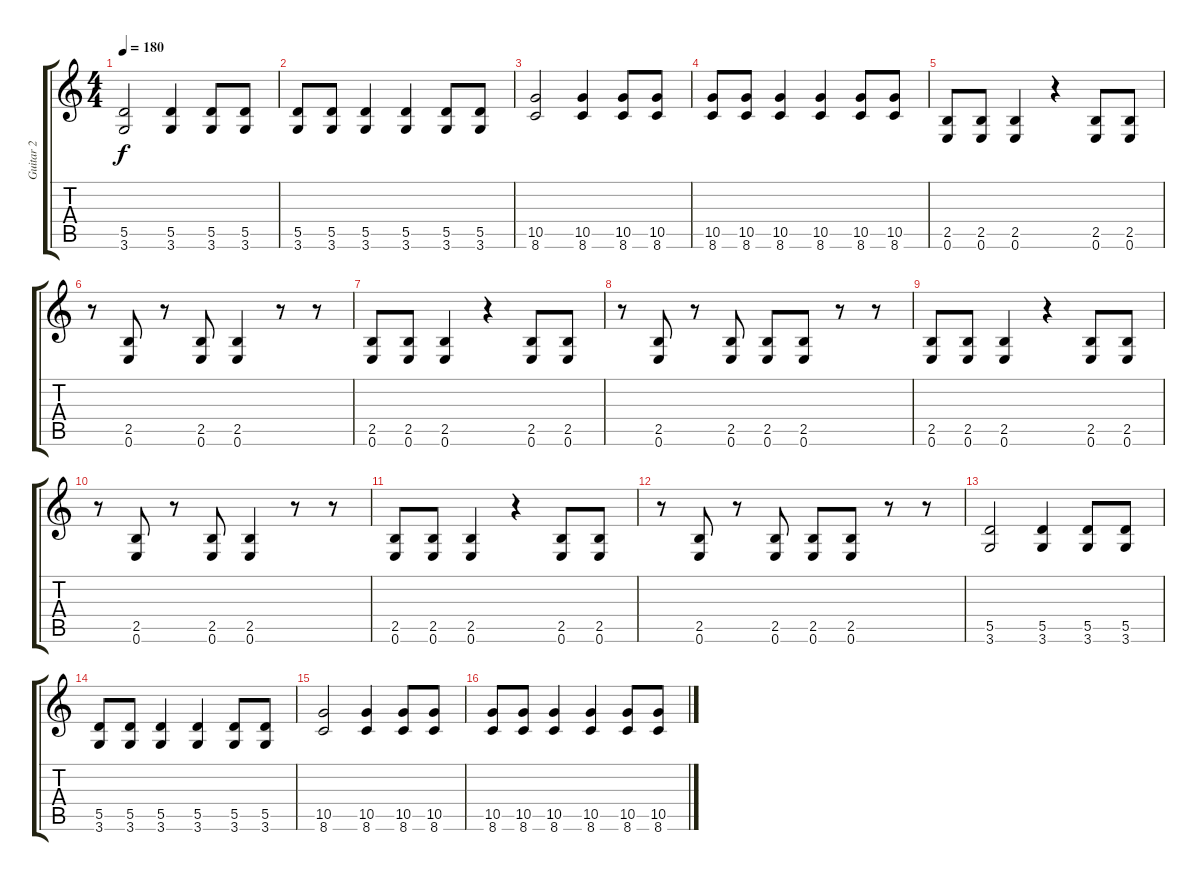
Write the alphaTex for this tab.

\track ("Guitar 2" "Guitar 2") {instrument distortionguitar}
\staff {score tabs}
\tuning (E4 B3 G3 D3 A2 E2) {hide}
\ts (4 4)
\tempo 180
\clef g2
\ks c
(5.5 3.6).2{dy f} (5.5 3.6).4 (5.5 3.6).8 (5.5 3.6).8 |
(5.5 3.6).8 (5.5 3.6).8 (5.5 3.6).4 (5.5 3.6).4 (5.5 3.6).8 (5.5 3.6).8 |
(10.5 8.6).2 (10.5 8.6).4 (10.5 8.6).8 (10.5 8.6).8 |
(10.5 8.6).8 (10.5 8.6).8 (10.5 8.6).4 (10.5 8.6).4 (10.5 8.6).8 (10.5 8.6).8 |
(2.5 0.6).8 (2.5 0.6).8 (2.5 0.6).4 r.4 (2.5 0.6).8 (2.5 0.6).8 |
r.8 (2.5 0.6).8 r.8 (2.5 0.6).8 (2.5 0.6).4 r.8 r.8 |
(2.5 0.6).8 (2.5 0.6).8 (2.5 0.6).4 r.4 (2.5 0.6).8 (2.5 0.6).8 |
r.8 (2.5 0.6).8 r.8 (2.5 0.6).8 (2.5 0.6).8 (2.5 0.6).8 r.8 r.8 |
(2.5 0.6).8 (2.5 0.6).8 (2.5 0.6).4 r.4 (2.5 0.6).8 (2.5 0.6).8 |
r.8 (2.5 0.6).8 r.8 (2.5 0.6).8 (2.5 0.6).4 r.8 r.8 |
(2.5 0.6).8 (2.5 0.6).8 (2.5 0.6).4 r.4 (2.5 0.6).8 (2.5 0.6).8 |
r.8 (2.5 0.6).8 r.8 (2.5 0.6).8 (2.5 0.6).8 (2.5 0.6).8 r.8 r.8 |
(5.5 3.6).2 (5.5 3.6).4 (5.5 3.6).8 (5.5 3.6).8 |
(5.5 3.6).8 (5.5 3.6).8 (5.5 3.6).4 (5.5 3.6).4 (5.5 3.6).8 (5.5 3.6).8 |
(10.5 8.6).2 (10.5 8.6).4 (10.5 8.6).8 (10.5 8.6).8 |
(10.5 8.6).8 (10.5 8.6).8 (10.5 8.6).4 (10.5 8.6).4 (10.5 8.6).8 (10.5 8.6).8
